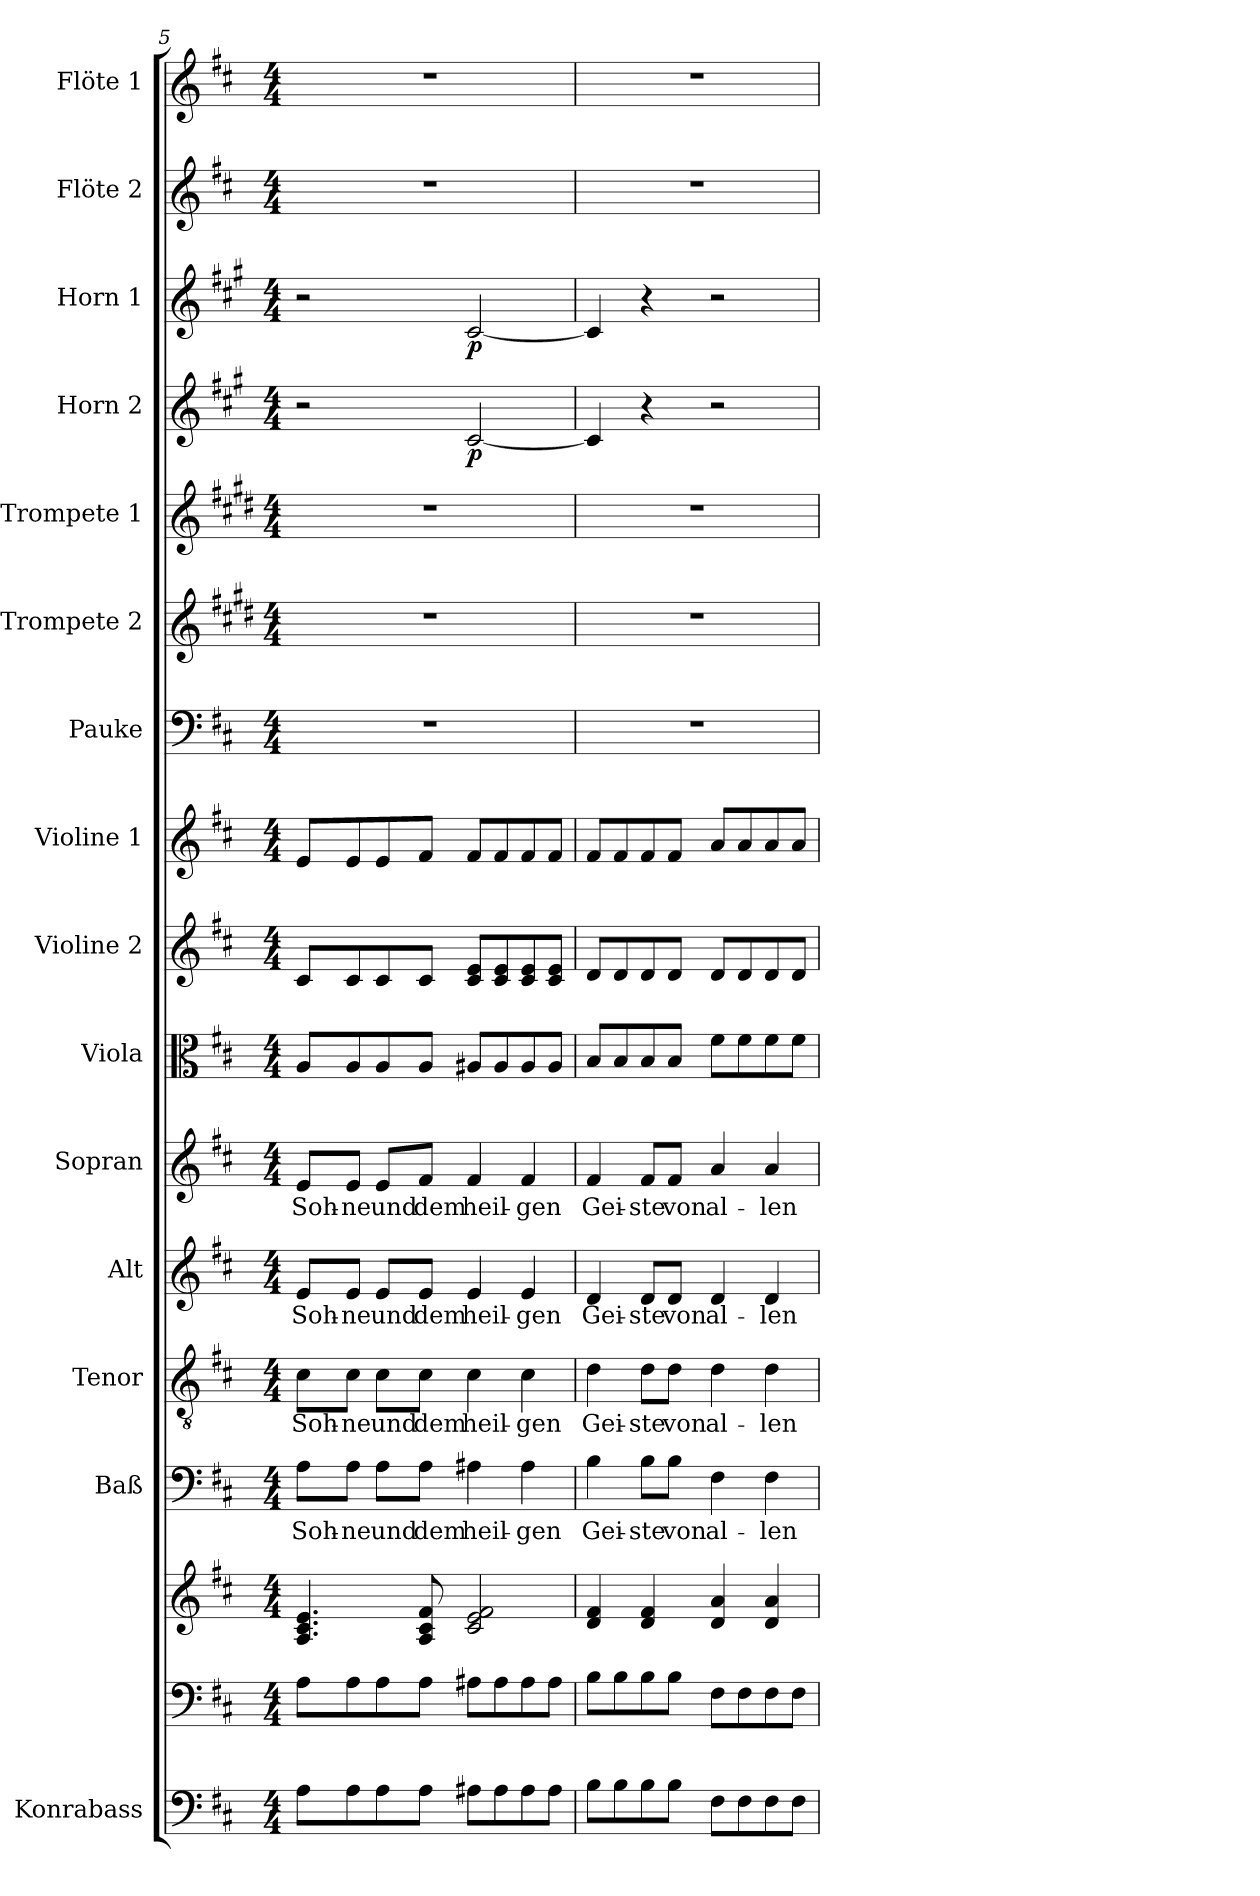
**kern	**kern	**kern	**kern	**text	**kern	**text	**kern	**text	**kern	**text	**kern	**kern	**kern	**kern	**kern	**kern	**kern	**dynam	**kern	**dynam	**kern	**kern
*part16	*part15	*part15	*part14	*part14	*part13	*part13	*part12	*part12	*part11	*part11	*part10	*part9	*part8	*part7	*part6	*part5	*part4	*part4	*part3	*part3	*part2	*part1
*staff17	*staff16	*staff15	*staff14	*staff14	*staff13	*staff13	*staff12	*staff12	*staff11	*staff11	*staff10	*staff9	*staff8	*staff7	*staff6	*staff5	*staff4	*staff4	*staff3	*staff3	*staff2	*staff1
*I"Konrabass	*	*	*I"Baß	*	*I"Tenor	*	*I"Alt	*	*I"Sopran	*	*I"Viola	*I"Violine 2	*I"Violine 1	*I"Pauke	*I"Trompete 2	*I"Trompete 1	*I"Horn 2	*	*I"Horn 1	*	*I"Flöte 2	*I"Flöte 1
*I'Kb.	*	*	*I'Baß	*	*I'Ten	*	*I'Alt	*	*I'Sop	*	*I'Vla.	*I'Vln. 2	*I'Vln. 1	*I'Pk.	*I'Trp. 2	*I'Trp. 1	*I'Hrn. 2	*	*I'Hrn. 1	*	*I'Fl. 2	*I'Fl. 1
!!LO:PB:g=z
*clefF4	*clefF4	*clefG2	*clefF4	*	*clefGv2	*	*clefG2	*	*clefG2	*	*clefC3	*clefG2	*clefG2	*clefF4	*clefG2	*clefG2	*clefG2	*	*clefG2	*	*clefG2	*clefG2
*ITrd7c12	*	*	*	*	*	*	*	*	*	*	*	*	*	*	*ITrd1c2	*ITrd1c2	*ITrd4c7	*	*ITrd4c7	*	*	*
*k[f#c#]	*k[f#c#]	*k[f#c#]	*k[f#c#]	*	*k[f#c#]	*	*k[f#c#]	*	*k[f#c#]	*	*k[f#c#]	*k[f#c#]	*k[f#c#]	*k[f#c#]	*k[f#c#]	*k[f#c#]	*k[f#c#]	*	*k[f#c#]	*	*k[f#c#]	*k[f#c#]
*D:	*D:	*D:	*D:	*	*D:	*	*D:	*	*D:	*	*D:	*D:	*D:	*D:	*D:	*D:	*D:	*	*D:	*	*D:	*D:
*M4/4	*M4/4	*M4/4	*M4/4	*	*M4/4	*	*M4/4	*	*M4/4	*	*M4/4	*M4/4	*M4/4	*M4/4	*M4/4	*M4/4	*M4/4	*	*M4/4	*	*M4/4	*M4/4
=5	=5	=5	=5	=5	=5	=5	=5	=5	=5	=5	=5	=5	=5	=5	=5	=5	=5	=5	=5	=5	=5	=5
!	!	!	!	!LO:LY:b	!	!LO:LY:b	!	!LO:LY:b	!	!LO:LY:b	!	!	!	!	!	!	!	!	!	!	!	!
8AA\L	8A\L	4.A/ 4.c#/ 4.e/	8A\L	Soh-	8c#\L	Soh-	8e/L	Soh-	8e/L	Soh-	8A/L	8c#/L	8e/L	1r	1r	1r	2r	.	2r	.	1r	1r
!	!	!	!	!LO:LY:b	!	!LO:LY:b	!	!LO:LY:b	!	!LO:LY:b	!	!	!	!	!	!	!	!	!	!	!	!
8AA\	8A\	.	8A\J	-ne	8c#\J	-ne	8e/J	-ne	8e/J	-ne	8A/	8c#/	8e/	.	.	.	.	.	.	.	.	.
!	!	!	!	!LO:LY:b	!	!LO:LY:b	!	!LO:LY:b	!	!LO:LY:b	!	!	!	!	!	!	!	!	!	!	!	!
8AA\	8A\	.	8A\L	und	8c#\L	und	8e/L	und	8e/L	und	8A/	8c#/	8e/	.	.	.	.	.	.	.	.	.
!	!	!	!	!LO:LY:b	!	!LO:LY:b	!	!LO:LY:b	!	!LO:LY:b	!	!	!	!	!	!	!	!	!	!	!	!
8AA\J	8A\J	8A/ 8c#/ 8f#/	8A\J	dem	8c#\J	dem	8e/J	dem	8f#/J	dem	8A/J	8c#/J	8f#/J	.	.	.	.	.	.	.	.	.
!	!	!	!	!LO:LY:b	!	!LO:LY:b	!	!LO:LY:b	!	!LO:LY:b	!	!	!	!	!	!	!	!LO:DY:b	!	!LO:DY:b	!	!
8AA#X\L	8A#X\L	2c#/ 2e/ 2f#/	4A#X\	heil-	4c#\	heil-	4e/	heil-	4f#/	heil-	8A#X/L	8c#/ 8e/L	8f#/L	.	.	.	[2F#/	p	[2F#/	p	.	.
8AA#\	8A#\	.	.	.	.	.	.	.	.	.	8A#/	8c#/ 8e/	8f#/	.	.	.	.	.	.	.	.	.
!	!	!	!	!LO:LY:b	!	!LO:LY:b	!	!LO:LY:b	!	!LO:LY:b	!	!	!	!	!	!	!	!	!	!	!	!
8AA#\	8A#\	.	4A#\	-gen	4c#\	-gen	4e/	-gen	4f#/	-gen	8A#/	8c#/ 8e/	8f#/	.	.	.	.	.	.	.	.	.
8AA#\J	8A#\J	.	.	.	.	.	.	.	.	.	8A#/J	8c#/ 8e/J	8f#/J	.	.	.	.	.	.	.	.	.
=6	=6	=6	=6	=6	=6	=6	=6	=6	=6	=6	=6	=6	=6	=6	=6	=6	=6	=6	=6	=6	=6	=6
!	!	!	!	!LO:LY:b	!	!LO:LY:b	!	!LO:LY:b	!	!LO:LY:b	!	!	!	!	!	!	!	!	!	!	!	!
8BB\L	8B\L	4d/ 4f#/	4B\	Gei-	4d\	Gei-	4d/	Gei-	4f#/	Gei-	8B/L	8d/L	8f#/L	1r	1r	1r	4F#/]	.	4F#/]	.	1r	1r
8BB\	8B\	.	.	.	.	.	.	.	.	.	8B/	8d/	8f#/	.	.	.	.	.	.	.	.	.
!	!	!	!	!LO:LY:b	!	!LO:LY:b	!	!LO:LY:b	!	!LO:LY:b	!	!	!	!	!	!	!	!	!	!	!	!
8BB\	8B\	4d/ 4f#/	8B\L	-ste	8d\L	-ste	8d/L	-ste	8f#/L	-ste	8B/	8d/	8f#/	.	.	.	4r	.	4r	.	.	.
!	!	!	!	!LO:LY:b	!	!LO:LY:b	!	!LO:LY:b	!	!LO:LY:b	!	!	!	!	!	!	!	!	!	!	!	!
8BB\J	8B\J	.	8B\J	von	8d\J	von	8d/J	von	8f#/J	von	8B/J	8d/J	8f#/J	.	.	.	.	.	.	.	.	.
!	!	!	!	!LO:LY:b	!	!LO:LY:b	!	!LO:LY:b	!	!LO:LY:b	!	!	!	!	!	!	!	!	!	!	!	!
8FF#\L	8F#\L	4d/ 4a/	4F#\	al-	4d\	al-	4d/	al-	4a/	al-	8f#\L	8d/L	8a/L	.	.	.	2r	.	2r	.	.	.
8FF#\	8F#\	.	.	.	.	.	.	.	.	.	8f#\	8d/	8a/	.	.	.	.	.	.	.	.	.
!	!	!	!	!LO:LY:b	!	!LO:LY:b	!	!LO:LY:b	!	!LO:LY:b	!	!	!	!	!	!	!	!	!	!	!	!
8FF#\	8F#\	4d/ 4a/	4F#\	-len	4d\	-len	4d/	-len	4a/	-len	8f#\	8d/	8a/	.	.	.	.	.	.	.	.	.
8FF#\J	8F#\J	.	.	.	.	.	.	.	.	.	8f#\J	8d/J	8a/J	.	.	.	.	.	.	.	.	.
=	=	=	=	=	=	=	=	=	=	=	=	=	=	=	=	=	=	=	=	=	=	=
*-	*-	*-	*-	*-	*-	*-	*-	*-	*-	*-	*-	*-	*-	*-	*-	*-	*-	*-	*-	*-	*-	*-
